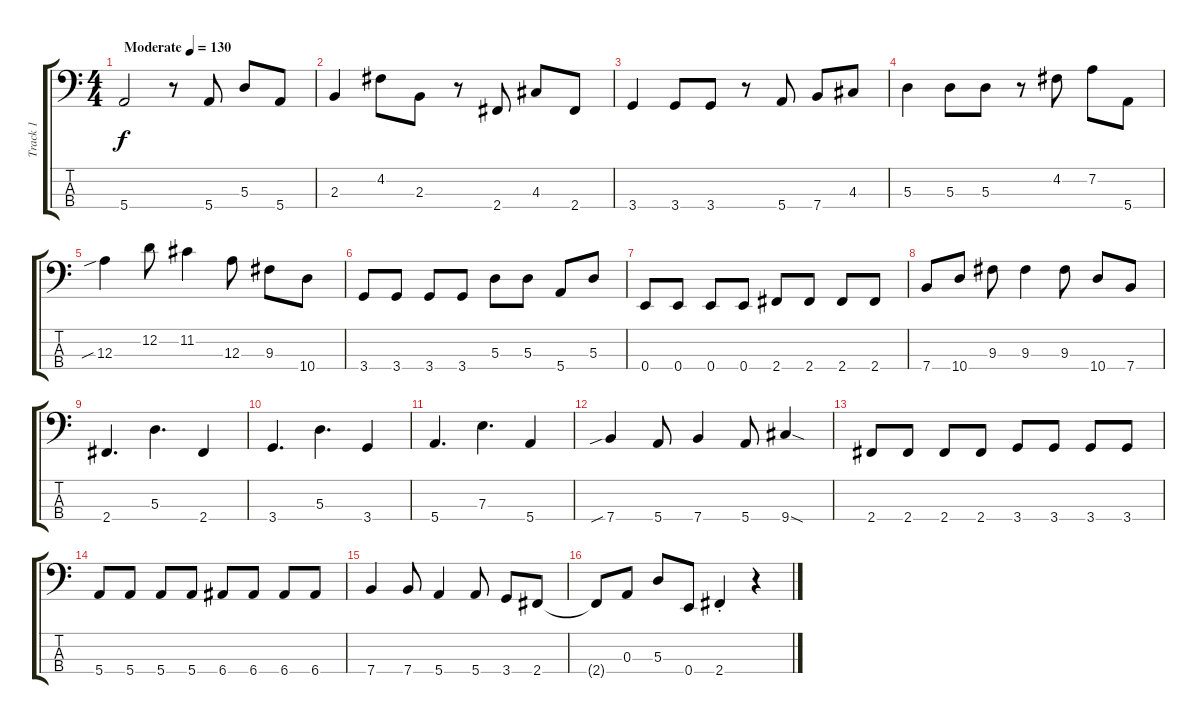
\track ("Track 1" "Track 1") {instrument electricbassfinger}
\staff {score tabs}
\tuning (G2 D2 A1 E1) {hide}
\ts (4 4)
\tempo (130 "Moderate")
\clef f4
\ks c
5.4.2{dy f instrument electricbassfinger} r.8 5.4.8 5.3.8 5.4.8 |
2.3.4 4.2.8 2.3.8 r.8 2.4.8 4.3.8 2.4.8 |
3.4.4 3.4.8 3.4.8 r.8 5.4.8 7.4.8 4.3.8 |
5.3.4 5.3.8 5.3.8 r.8 4.2.8 7.2.8 5.4.8 |
12.3{sib}.4 12.2.8 11.2.4 12.3.8 9.3.8 10.4.8 |
3.4.8 3.4.8 3.4.8 3.4.8 5.3.8 5.3.8 5.4.8 5.3.8 |
0.4.8 0.4.8 0.4.8 0.4.8 2.4.8 2.4.8 2.4.8 2.4.8 |
7.4.8 10.4.8 9.3.8 9.3.4 9.3.8 10.4.8 7.4.8 |
2.4.4{d} 5.3.4{d} 2.4.4 |
3.4.4{d} 5.3.4{d} 3.4.4 |
5.4.4{d} 7.3.4{d} 5.4.4 |
7.4{sib}.4 5.4.8 7.4.4 5.4.8 9.4{sod}.4 |
2.4.8 2.4.8 2.4.8 2.4.8 3.4.8 3.4.8 3.4.8 3.4.8 |
5.4.8 5.4.8 5.4.8 5.4.8 6.4.8 6.4.8 6.4.8 6.4.8 |
7.4.4 7.4.8 5.4.4 5.4.8 3.4.8 2.4.8 |
2.4{t}.8 0.3.8 5.3.8 0.4.8 2.4{st}.4 r.4
